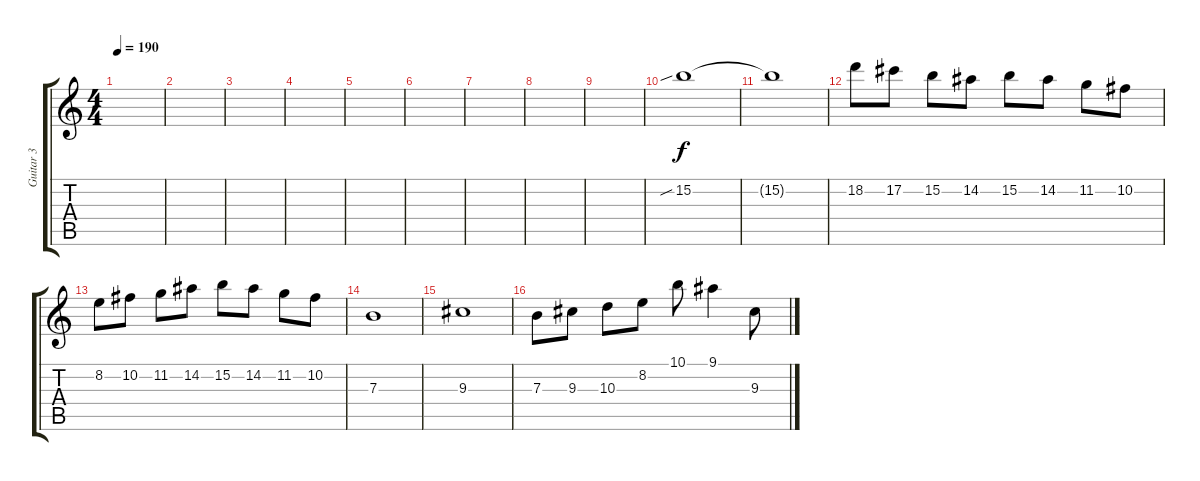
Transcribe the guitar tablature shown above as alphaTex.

\track ("Guitar 3" "Guitar 3") {instrument distortionguitar}
\staff {score tabs}
\tuning (Db4 Ab3 E3 B2 Gb2 B1) {hide}
\ts (4 4)
\tempo 190
\clef g2
\ks c
|
|
|
|
|
|
|
|
|
15.2{sib}.1 |
15.2{t}.1 |
18.2.8 17.2.8 15.2.8 14.2.8 15.2.8 14.2.8 11.2.8 10.2.8 |
8.2.8 10.2.8 11.2.8 14.2.8 15.2.8 14.2.8 11.2.8 10.2.8 |
7.3.1 |
9.3.1 |
7.3.8 9.3.8 10.3.8 8.2.8 10.1.8 9.1.4 9.3.8
